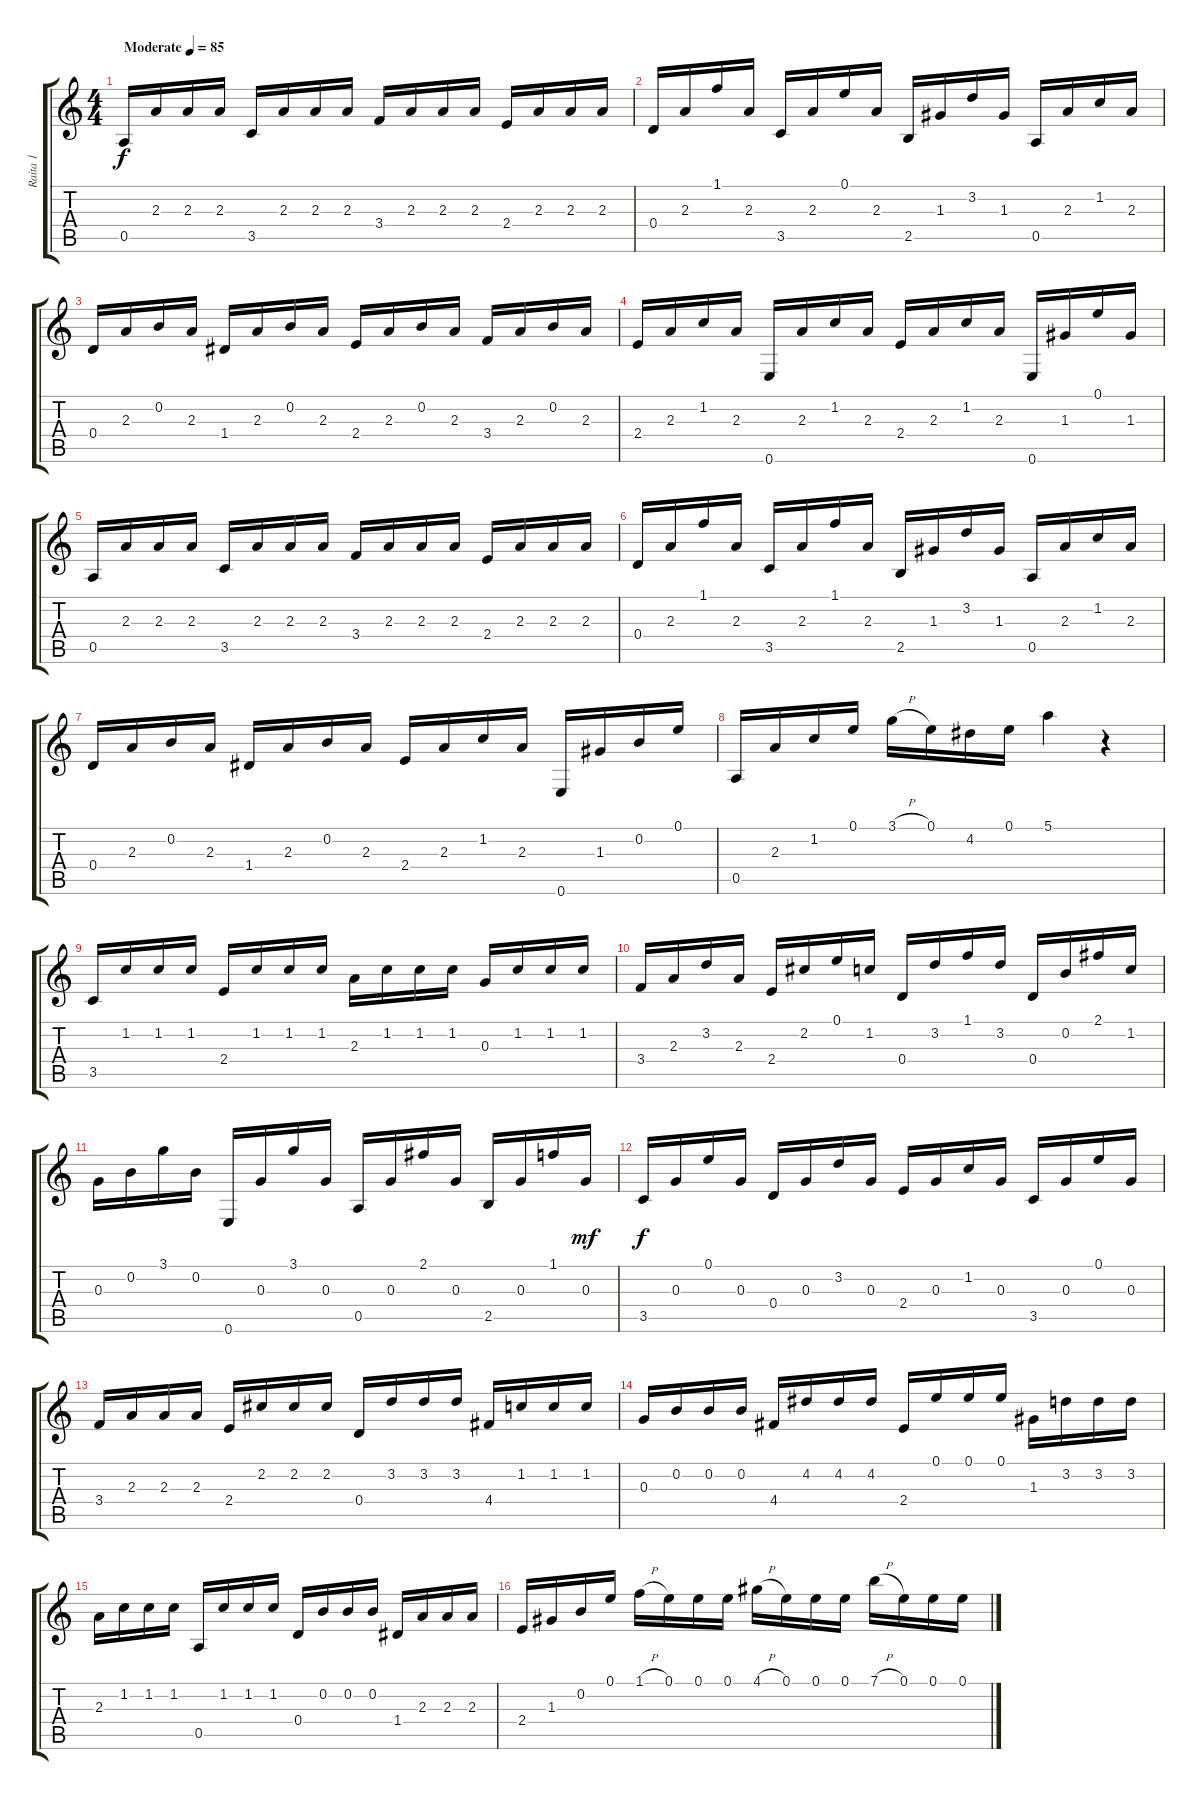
\track ("Raita 1" "Raita 1") {instrument acousticguitarnylon}
\staff {score tabs}
\tuning (E4 B3 G3 D3 A2 E2) {hide}
\ts (4 4)
\tempo (85 "Moderate")
\clef g2
\ks c
0.5.16{dy f instrument acousticguitarnylon} 2.3.16 2.3.16 2.3.16 3.5.16 2.3.16 2.3.16 2.3.16 3.4.16 2.3.16 2.3.16 2.3.16 2.4.16 2.3.16 2.3.16 2.3.16 |
0.4.16 2.3.16 1.1.16 2.3.16 3.5.16 2.3.16 0.1.16 2.3.16 2.5.16 1.3.16 3.2.16 1.3.16 0.5.16 2.3.16 1.2.16 2.3.16 |
0.4.16 2.3.16 0.2.16 2.3.16 1.4.16 2.3.16 0.2.16 2.3.16 2.4.16 2.3.16 0.2.16 2.3.16 3.4.16 2.3.16 0.2.16 2.3.16 |
2.4.16 2.3.16 1.2.16 2.3.16 0.6.16 2.3.16 1.2.16 2.3.16 2.4.16 2.3.16 1.2.16 2.3.16 0.6.16 1.3.16 0.1.16 1.3.16 |
0.5.16 2.3.16 2.3.16 2.3.16 3.5.16 2.3.16 2.3.16 2.3.16 3.4.16 2.3.16 2.3.16 2.3.16 2.4.16 2.3.16 2.3.16 2.3.16 |
0.4.16 2.3.16 1.1.16 2.3.16 3.5.16 2.3.16 1.1.16 2.3.16 2.5.16 1.3.16 3.2.16 1.3.16 0.5.16 2.3.16 1.2.16 2.3.16 |
0.4.16 2.3.16 0.2.16 2.3.16 1.4.16 2.3.16 0.2.16 2.3.16 2.4.16 2.3.16 1.2.16 2.3.16 0.6.16 1.3.16 0.2.16 0.1.16 |
0.5.16 2.3.16 1.2.16 0.1.16 3.1{h}.16 0.1.16 4.2.16 0.1.16 5.1.4 r.4 |
3.5.16 1.2.16 1.2.16 1.2.16 2.4.16 1.2.16 1.2.16 1.2.16 2.3.16 1.2.16 1.2.16 1.2.16 0.3.16 1.2.16 1.2.16 1.2.16 |
3.4.16 2.3.16 3.2.16 2.3.16 2.4.16 2.2.16 0.1.16 1.2.16 0.4.16 3.2.16 1.1.16 3.2.16 0.4.16 0.2.16 2.1.16 1.2.16 |
0.3.16 0.2.16 3.1.16 0.2.16 0.6.16 0.3.16 3.1.16 0.3.16 0.5.16 0.3.16 2.1.16 0.3.16 2.5.16 0.3.16 1.1.16 0.3.16{dy mf} |
3.5.16{dy f} 0.3.16 0.1.16 0.3.16 0.4.16 0.3.16 3.2.16 0.3.16 2.4.16 0.3.16 1.2.16 0.3.16 3.5.16 0.3.16 0.1.16 0.3.16 |
3.4.16 2.3.16 2.3.16 2.3.16 2.4.16 2.2.16 2.2.16 2.2.16 0.4.16 3.2.16 3.2.16 3.2.16 4.4.16 1.2.16 1.2.16 1.2.16 |
0.3.16 0.2.16 0.2.16 0.2.16 4.4.16 4.2.16 4.2.16 4.2.16 2.4.16 0.1.16 0.1.16 0.1.16 1.3.16 3.2.16 3.2.16 3.2.16 |
2.3.16 1.2.16 1.2.16 1.2.16 0.5.16 1.2.16 1.2.16 1.2.16 0.4.16 0.2.16 0.2.16 0.2.16 1.4.16 2.3.16 2.3.16 2.3.16 |
2.4.16 1.3.16 0.2.16 0.1.16 1.1{h}.16 0.1.16 0.1.16 0.1.16 4.1{h}.16 0.1.16 0.1.16 0.1.16 7.1{h}.16 0.1.16 0.1.16 0.1.16
